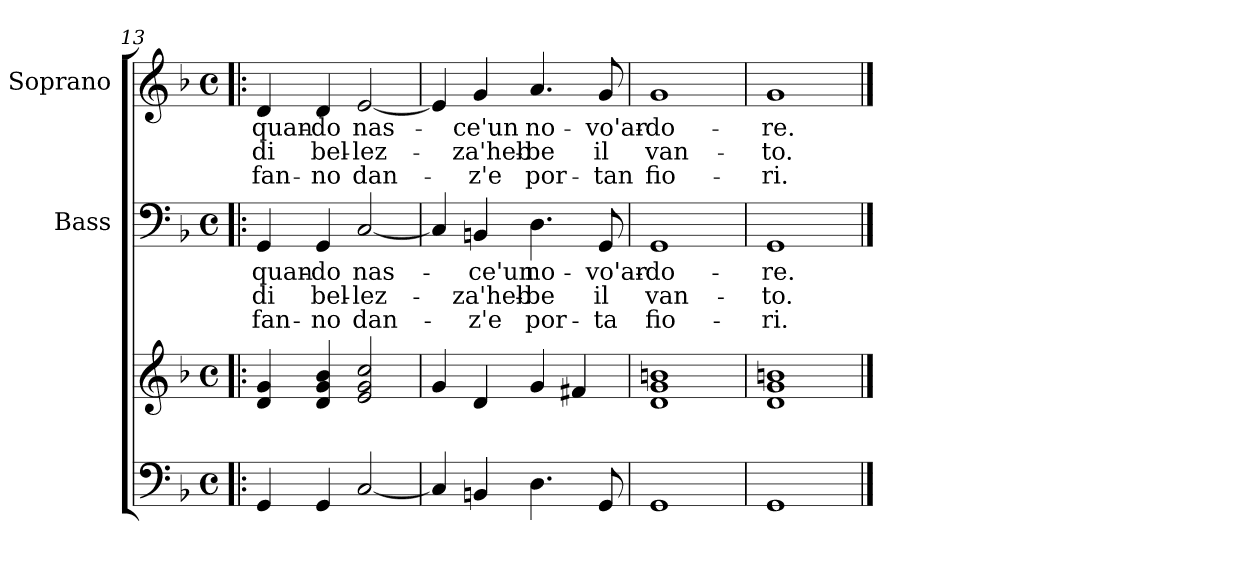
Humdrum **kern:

**kern	**kern	**kern	**text	**text	**text	**kern	**text	**text	**text
*part3	*part3	*part2	*part2	*part2	*part2	*part1	*part1	*part1	*part1
*staff4	*staff3	*staff2	*staff2	*staff2	*staff2	*staff1	*staff1	*staff1	*staff1
*	*	*I"Bass	*	*	*	*I"Soprano	*	*	*
*	*	*I'B	*	*	*	*I'S	*	*	*
*clefF4	*clefG2	*clefF4	*	*	*	*clefG2	*	*	*
*k[b-]	*k[b-]	*k[b-]	*	*	*	*k[b-]	*	*	*
*F:	*F:	*F:	*	*	*	*F:	*	*	*
*M4/4	*M4/4	*M4/4	*	*	*	*M4/4	*	*	*
*met(c)	*met(c)	*met(c)	*	*	*	*met(c)	*	*	*
=13!|:	=13!|:	=13!|:	=13!|:	=13!|:	=13!|:	=13!|:	=13!|:	=13!|:	=13!|:
4GG/	4d/ 4g/	4GG/	quan-	di	fan-	4d/	quan-	di	fan-
4GG/	4d/ 4g/ 4b-/	4GG/	-do	bel-	-no	4d/	-do	bel-	-no
[2C/	2e/ 2g/ 2cc/	[2C/	nas-	-lez-	dan-	[2e/	nas-	-lez-	dan-
=14	=14	=14	=14	=14	=14	=14	=14	=14	=14
4C/]	4g/	4C/]	.	.	.	4e/]	.	.	.
4BBn/	4d/	4BBn/	-ce'un	-za'heb-	-z'e	4g/	-ce'un	-za'heb-	-z'e
4.D\	4g/	4.D\	no-	-be	por-	4.a/	no-	-be	por-
.	4f#X/	.	.	.	.	.	.	.	.
8GG/	.	8GG/	-vo'ar-	il	-ta	8g/	-vo'ar-	il	-tan
=15	=15	=15	=15	=15	=15	=15	=15	=15	=15
1GG	1d 1g 1bn	1GG	-do-	van-	fio-	1g	-do-	van-	fio-
=16	=16	=16	=16	=16	=16	=16	=16	=16	=16
1GG	1d 1g 1bn	1GG	-re.	-to.	-ri.	1g	-re.	-to.	-ri.
==	==	==	==	==	==	==	==	==	==
*-	*-	*-	*-	*-	*-	*-	*-	*-	*-
